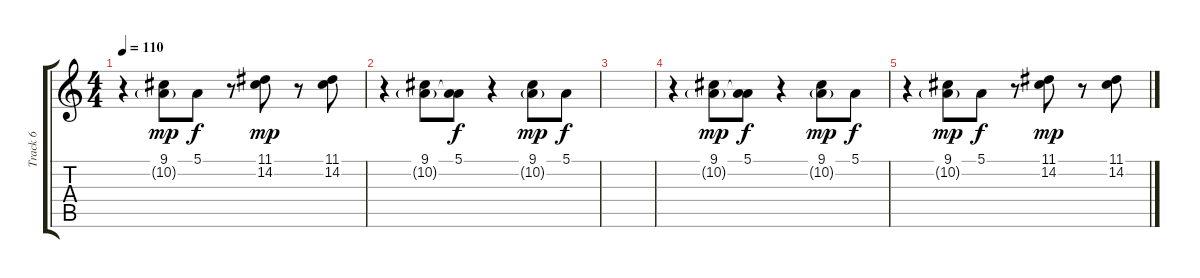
\track ("Track 6" "Track 6") {instrument pizzicatostrings}
\staff {score tabs}
\tuning (E4 B3 G3 D3 A2 E2) {hide}
\ts (4 4)
\tempo 110
\clef g2
\ks c
r.4{dy f} (9.1 10.2{g}).8{dy mp} 5.1.8{dy f} r.8 (11.1 14.2).8{dy mp} r.8 (11.1 14.2).8 |
r.4 (9.1 10.2{g}).8 (5.1 10.2{t}).8{dy f} r.4 (9.1 10.2{g}).8{dy mp} 5.1.8{dy f} |
|
r.4 (9.1 10.2{g}).8{dy mp} (5.1 10.2{t}).8{dy f} r.4 (9.1 10.2{g}).8{dy mp} 5.1.8{dy f} |
r.4 (9.1 10.2{g}).8{dy mp} 5.1.8{dy f} r.8 (11.1 14.2).8{dy mp} r.8 (11.1 14.2).8
